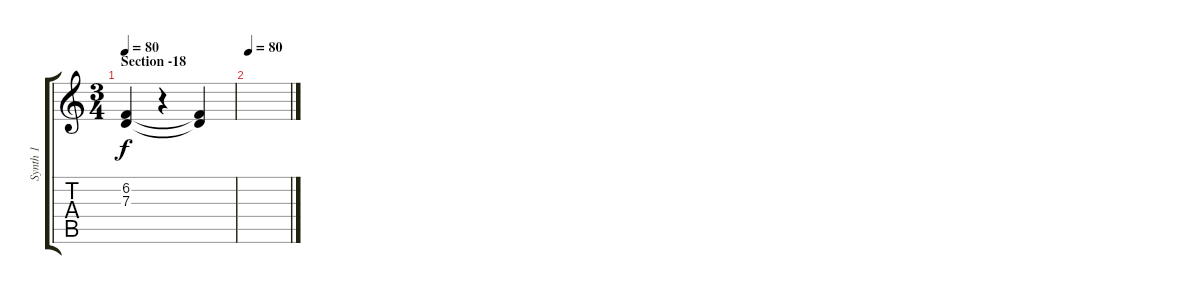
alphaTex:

\track ("Synth 1" "Synth 1") {instrument stringensemble1}
\staff {score tabs}
\tuning (E4 B3 G3 D3 A2 E2) {hide}
\ts (3 4)
\section ("" "Section -18")
\tempo 80
\clef g2
\ks c
(6.2 7.3).4{dy f} r.4 (6.2{t} 7.3{t}).4 |
\tempo 80
